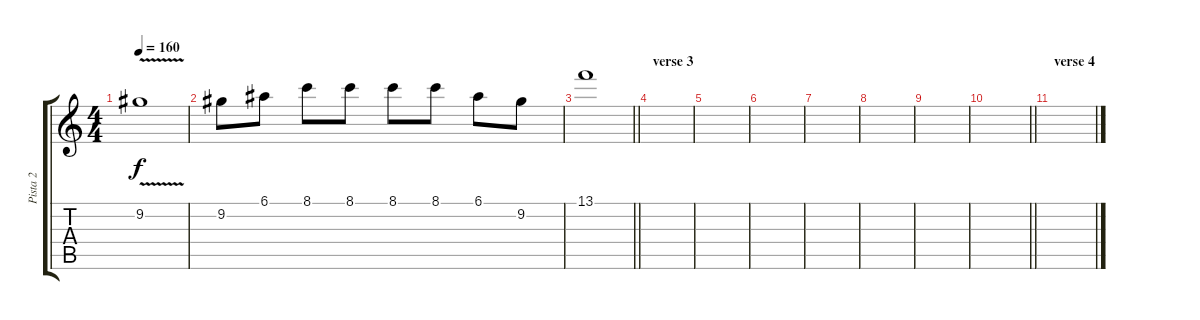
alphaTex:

\track ("Pista 2" "Pista 2") {instrument distortionguitar}
\staff {score tabs}
\tuning (E4 B3 G3 D3 A2 E2) {hide}
\ts (4 4)
\tempo 160
\clef g2
\ks c
9.2{v}.1{dy f} |
9.2.8 6.1.8 8.1.8 8.1.8 8.1.8 8.1.8 6.1.8 9.2.8 |
\barLineRight lightlight
13.1.1 |
\section ("" "verse 3")
|
|
|
|
|
|
\barLineRight lightlight
|
\section ("" "verse 4")
